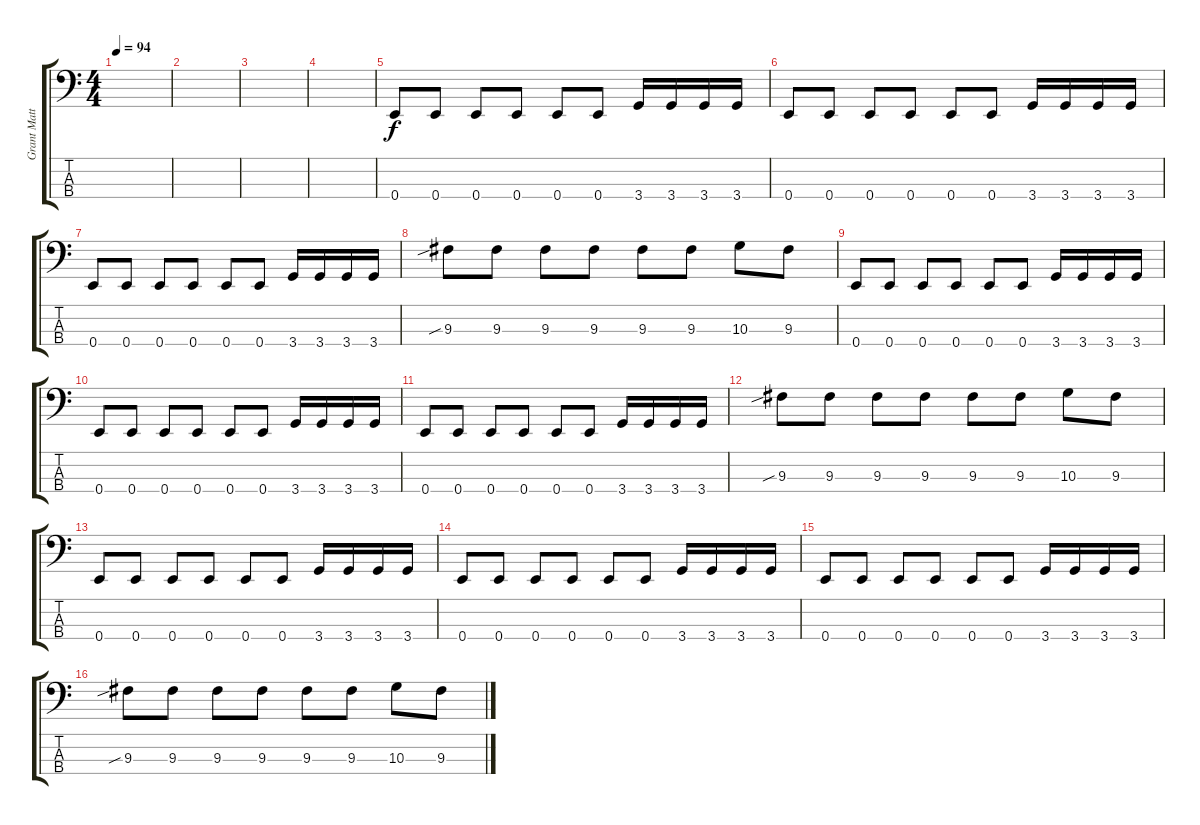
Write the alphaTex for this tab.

\track ("Grant Matthews (Bass)" "Grant Matt") {instrument electricbasspick}
\staff {score tabs}
\tuning (G2 D2 A1 E1) {hide}
\ts (4 4)
\tempo 94
\clef f4
\ks c
|
|
|
|
0.4.8 0.4.8 0.4.8 0.4.8 0.4.8 0.4.8 3.4.16 3.4.16 3.4.16 3.4.16 |
0.4.8 0.4.8 0.4.8 0.4.8 0.4.8 0.4.8 3.4.16 3.4.16 3.4.16 3.4.16 |
0.4.8 0.4.8 0.4.8 0.4.8 0.4.8 0.4.8 3.4.16 3.4.16 3.4.16 3.4.16 |
9.3{sib}.8 9.3.8 9.3.8 9.3.8 9.3.8 9.3.8 10.3.8 9.3.8 |
0.4.8 0.4.8 0.4.8 0.4.8 0.4.8 0.4.8 3.4.16 3.4.16 3.4.16 3.4.16 |
0.4.8 0.4.8 0.4.8 0.4.8 0.4.8 0.4.8 3.4.16 3.4.16 3.4.16 3.4.16 |
0.4.8 0.4.8 0.4.8 0.4.8 0.4.8 0.4.8 3.4.16 3.4.16 3.4.16 3.4.16 |
9.3{sib}.8 9.3.8 9.3.8 9.3.8 9.3.8 9.3.8 10.3.8 9.3.8 |
0.4.8 0.4.8 0.4.8 0.4.8 0.4.8 0.4.8 3.4.16 3.4.16 3.4.16 3.4.16 |
0.4.8 0.4.8 0.4.8 0.4.8 0.4.8 0.4.8 3.4.16 3.4.16 3.4.16 3.4.16 |
0.4.8 0.4.8 0.4.8 0.4.8 0.4.8 0.4.8 3.4.16 3.4.16 3.4.16 3.4.16 |
9.3{sib}.8 9.3.8 9.3.8 9.3.8 9.3.8 9.3.8 10.3.8 9.3.8
